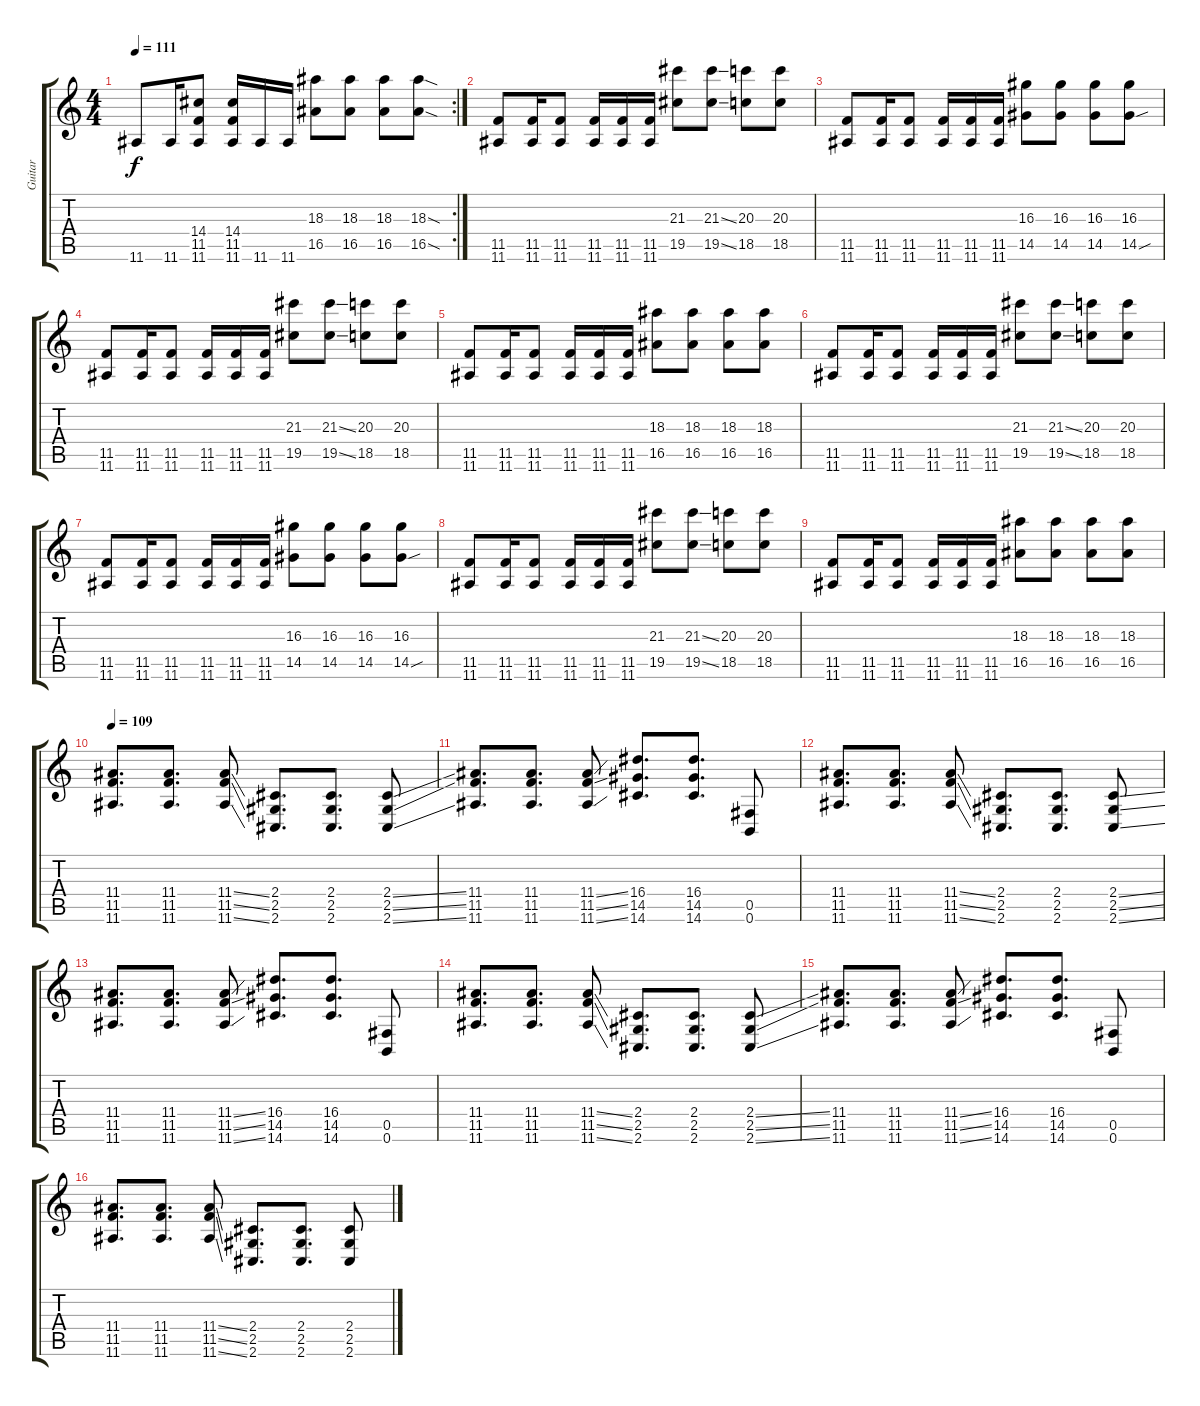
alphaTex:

\track ("Guitar" "Guitar") {instrument electricguitarjazz}
\staff {score tabs}
\tuning (Db4 Ab3 E3 B2 Gb2 B1) {hide}
\rc 2
\ts (4 4)
\tempo 111
\clef g2
\ks c
11.6.8{dy f} 11.6.16 (14.4 11.5 11.6).8 (14.4 11.5 11.6).16 11.6.16 11.6.16 (18.3 16.5).8 (18.3 16.5).8 (18.3 16.5).8 (18.3{sod} 16.5{sod}).8 |
(11.5 11.6).8 (11.5 11.6).16 (11.5 11.6).8 (11.5 11.6).16 (11.5 11.6).16 (11.5 11.6).16 (21.3 19.5).8 (21.3{ss} 19.5{ss}).8 (20.3 18.5).8 (20.3 18.5).8 |
(11.5 11.6).8 (11.5 11.6).16 (11.5 11.6).8 (11.5 11.6).16 (11.5 11.6).16 (11.5 11.6).16 (16.3 14.5).8 (16.3 14.5).8 (16.3 14.5).8 (16.3 14.5{sou}).8 |
(11.5 11.6).8 (11.5 11.6).16 (11.5 11.6).8 (11.5 11.6).16 (11.5 11.6).16 (11.5 11.6).16 (21.3 19.5).8 (21.3{ss} 19.5{ss}).8 (20.3 18.5).8 (20.3 18.5).8 |
(11.5 11.6).8 (11.5 11.6).16 (11.5 11.6).8 (11.5 11.6).16 (11.5 11.6).16 (11.5 11.6).16 (18.3 16.5).8 (18.3 16.5).8 (18.3 16.5).8 (18.3 16.5).8 |
(11.5 11.6).8 (11.5 11.6).16 (11.5 11.6).8 (11.5 11.6).16 (11.5 11.6).16 (11.5 11.6).16 (21.3 19.5).8 (21.3{ss} 19.5{ss}).8 (20.3 18.5).8 (20.3 18.5).8 |
(11.5 11.6).8 (11.5 11.6).16 (11.5 11.6).8 (11.5 11.6).16 (11.5 11.6).16 (11.5 11.6).16 (16.3 14.5).8 (16.3 14.5).8 (16.3 14.5).8 (16.3 14.5{sou}).8 |
(11.5 11.6).8 (11.5 11.6).16 (11.5 11.6).8 (11.5 11.6).16 (11.5 11.6).16 (11.5 11.6).16 (21.3 19.5).8 (21.3{ss} 19.5{ss}).8 (20.3 18.5).8 (20.3 18.5).8 |
(11.5 11.6).8 (11.5 11.6).16 (11.5 11.6).8 (11.5 11.6).16 (11.5 11.6).16 (11.5 11.6).16 (18.3 16.5).8 (18.3 16.5).8 (18.3 16.5).8 (18.3 16.5).8 |
\tempo 109
(11.4 11.5 11.6).8{d} (11.4 11.5 11.6).8{d} (11.4{ss} 11.5{ss} 11.6{ss}).8 (2.4 2.5 2.6).8{d} (2.4 2.5 2.6).8{d} (2.4{ss} 2.5{ss} 2.6{ss}).8 |
(11.4 11.5 11.6).8{d} (11.4 11.5 11.6).8{d} (11.4{ss} 11.5{ss} 11.6{ss}).8 (16.4 14.5 14.6).8{d} (16.4 14.5 14.6).8{d} (0.5 0.6).8 |
(11.4 11.5 11.6).8{d} (11.4 11.5 11.6).8{d} (11.4{ss} 11.5{ss} 11.6{ss}).8 (2.4 2.5 2.6).8{d} (2.4 2.5 2.6).8{d} (2.4{ss} 2.5{ss} 2.6{ss}).8 |
(11.4 11.5 11.6).8{d} (11.4 11.5 11.6).8{d} (11.4{ss} 11.5{ss} 11.6{ss}).8 (16.4 14.5 14.6).8{d} (16.4 14.5 14.6).8{d} (0.5 0.6).8 |
(11.4 11.5 11.6).8{d} (11.4 11.5 11.6).8{d} (11.4{ss} 11.5{ss} 11.6{ss}).8 (2.4 2.5 2.6).8{d} (2.4 2.5 2.6).8{d} (2.4{ss} 2.5{ss} 2.6{ss}).8 |
(11.4 11.5 11.6).8{d} (11.4 11.5 11.6).8{d} (11.4{ss} 11.5{ss} 11.6{ss}).8 (16.4 14.5 14.6).8{d} (16.4 14.5 14.6).8{d} (0.5 0.6).8 |
(11.4 11.5 11.6).8{d} (11.4 11.5 11.6).8{d} (11.4{ss} 11.5{ss} 11.6{ss}).8 (2.4 2.5 2.6).8{d} (2.4 2.5 2.6).8{d} (2.4{ss} 2.5{ss} 2.6{ss}).8
